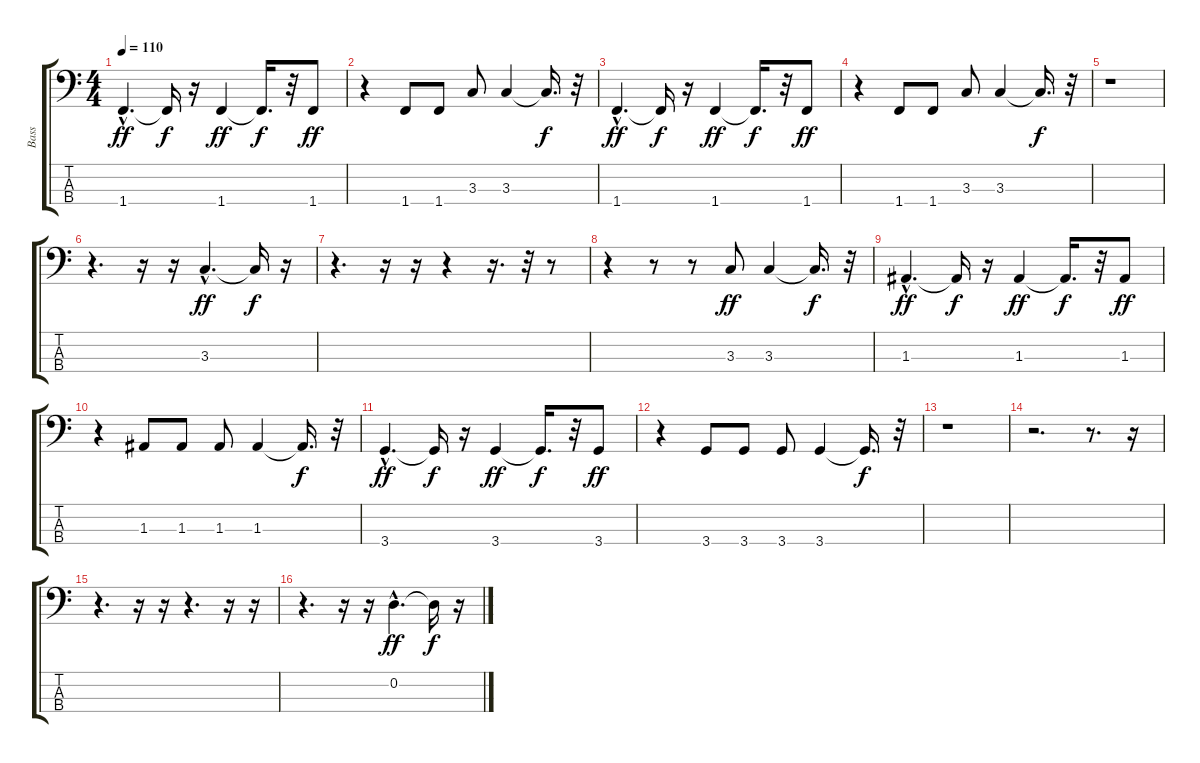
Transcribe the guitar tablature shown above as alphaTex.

\track ("Bass" "Bass") {instrument electricbassfinger}
\staff {score tabs}
\tuning (G2 D2 A1 E1) {hide}
\ts (4 4)
\tempo 110
\clef f4
\ks c
1.4{hac}.4{d dy ff} 1.4{t}.16{dy f} r.16 1.4.4{dy ff} 1.4{t}.16{d dy f} r.32 1.4.8{dy ff} |
r.4 1.4.8 1.4.8 3.3.8 3.3.4 3.3{t}.16{d dy f} r.32 |
1.4{hac}.4{d dy ff} 1.4{t}.16{dy f} r.16 1.4.4{dy ff} 1.4{t}.16{d dy f} r.32 1.4.8{dy ff} |
r.4 1.4.8 1.4.8 3.3.8 3.3.4 3.3{t}.16{d dy f} r.32 |
r.1 |
r.4{d} r.16 r.16 3.3{hac}.4{d dy ff} 3.3{t}.16{dy f} r.16 |
r.4{d} r.16 r.16 r.4 r.16{d} r.32 r.8 |
r.4 r.8 r.8 3.3.8{dy ff} 3.3.4 3.3{t}.16{d dy f} r.32 |
1.3{hac}.4{d dy ff} 1.3{t}.16{dy f} r.16 1.3.4{dy ff} 1.3{t}.16{d dy f} r.32 1.3.8{dy ff} |
r.4 1.3.8 1.3.8 1.3.8 1.3.4 1.3{t}.16{d dy f} r.32 |
3.4{hac}.4{d dy ff} 3.4{t}.16{dy f} r.16 3.4.4{dy ff} 3.4{t}.16{d dy f} r.32 3.4.8{dy ff} |
r.4 3.4.8 3.4.8 3.4.8 3.4.4 3.4{t}.16{d dy f} r.32 |
r.1 |
r.2{d} r.8{d} r.16 |
r.4{d} r.16 r.16 r.4{d} r.16 r.16 |
r.4{d} r.16 r.16 0.2{hac}.4{d dy ff} 0.2{t}.16{dy f} r.16
